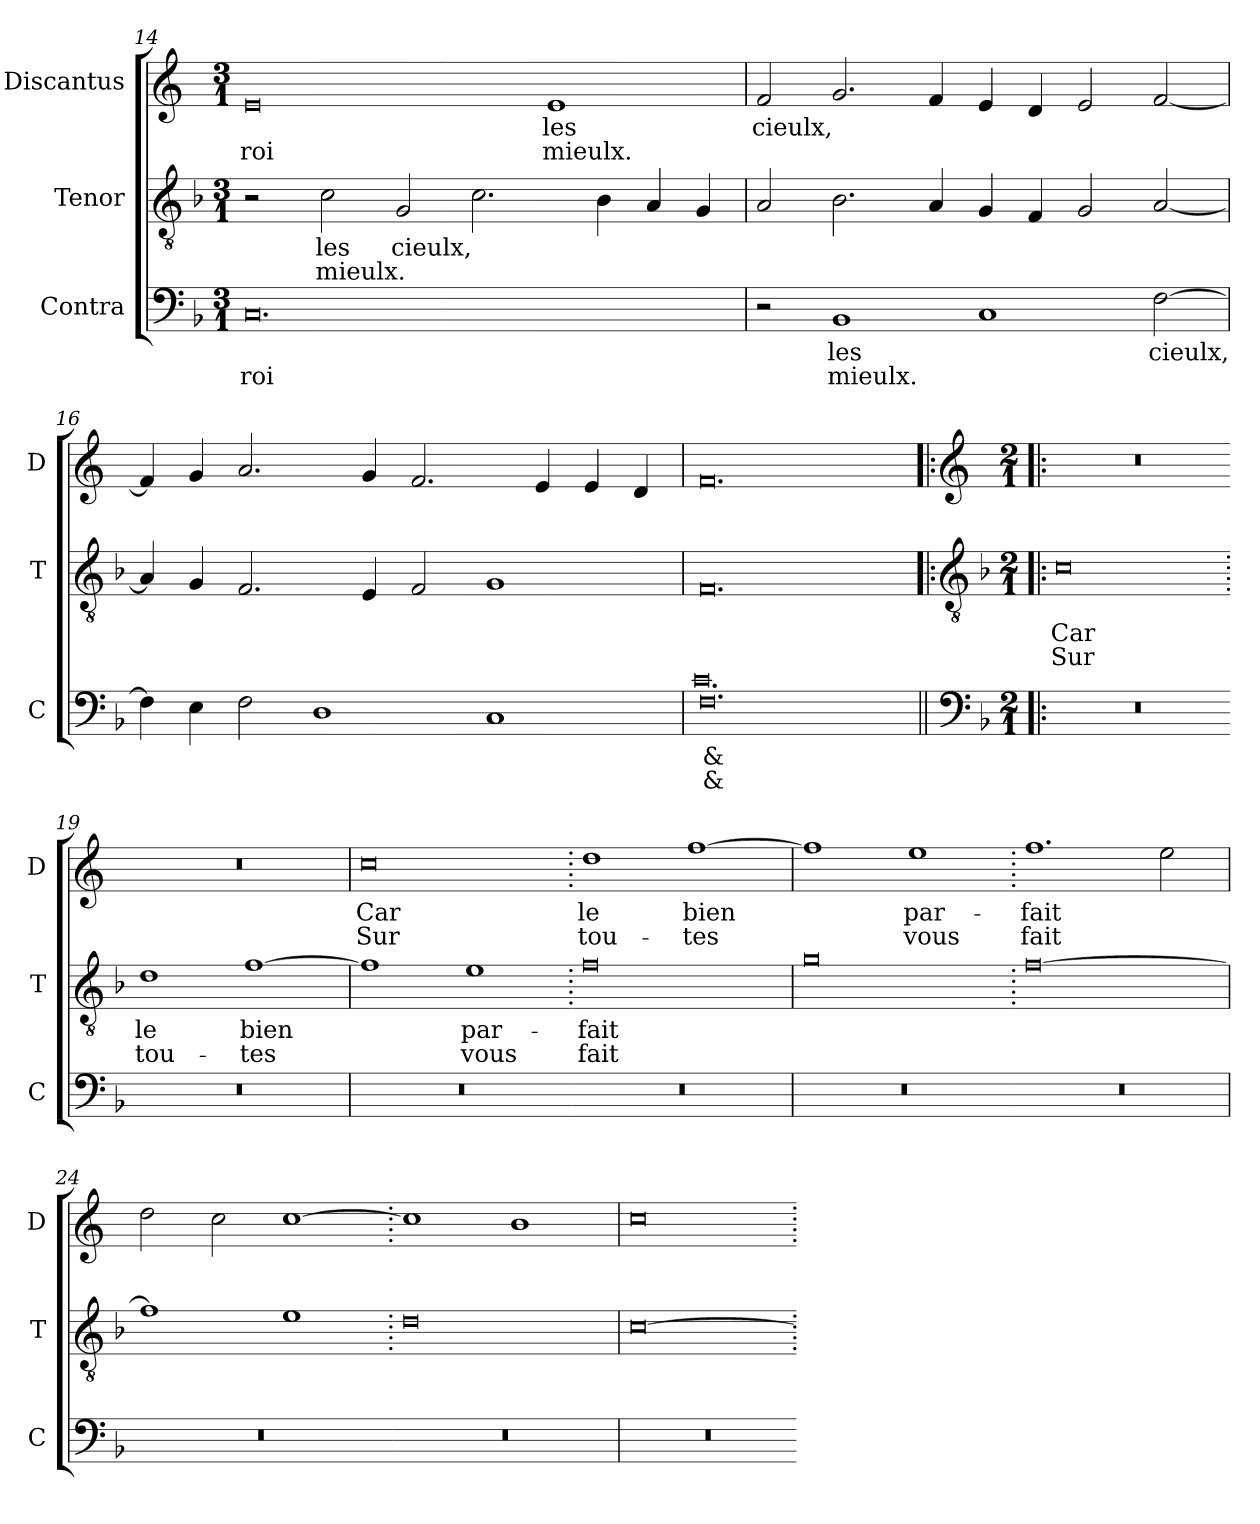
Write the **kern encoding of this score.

**kern	**text	**text	**kern	**text	**text	**kern	**text	**text
*part3	*part3	*part3	*part2	*part2	*part2	*part1	*part1	*part1
*staff3	*staff3	*staff3	*staff2	*staff2	*staff2	*staff1	*staff1	*staff1
*I"Contra	*	*	*I"Tenor	*	*	*I"Discantus	*	*
*I'C	*	*	*I'T	*	*	*I'D	*	*
*clefF4	*	*	*clefGv2	*	*	*clefG2	*	*
*k[b-]	*	*	*k[b-]	*	*	*k[]	*	*
*M3/1	*	*	*M3/1	*	*	*M3/1	*	*
=14	=14	=14	=14	=14	=14	=14	=14	=14
0.C	.	-roi	2r	.	.	0e	.	-roi
.	.	.	2c	les	mieulx.	.	.	.
.	.	.	2G	cieulx,	.	.	.	.
.	.	.	2.c	.	.	.	.	.
.	.	.	.	.	.	1e	les	mieulx.
.	.	.	4B-	.	.	.	.	.
.	.	.	4A	.	.	.	.	.
.	.	.	4G	.	.	.	.	.
=15	=15	=15	=15	=15	=15	=15	=15	=15
2r	.	.	2A	.	.	2f	cieulx,	.
1BB-	les	mieulx.	2.B-	.	.	2.g	.	.
.	.	.	4A	.	.	4f	.	.
1C	.	.	4G	.	.	4e	.	.
.	.	.	4F	.	.	4d	.	.
.	.	.	2G	.	.	2e	.	.
[2F	cieulx,	.	[2A	.	.	[2f	.	.
=16	=16	=16	=16	=16	=16	=16	=16	=16
4F]	.	.	4A]	.	.	4f]	.	.
4E	.	.	4G	.	.	4g	.	.
2F	.	.	2.F	.	.	2.a	.	.
1D	.	.	.	.	.	.	.	.
.	.	.	4E	.	.	4g	.	.
.	.	.	2F	.	.	2.f	.	.
1C	.	.	1G	.	.	.	.	.
.	.	.	.	.	.	4e	.	.
.	.	.	.	.	.	4e	.	.
.	.	.	.	.	.	4d	.	.
=17	=17	=17	=17	=17	=17	=17	=17	=17
*^	*	*	*	*	*	*	*	*
0.F	0.c	&	&	0.F	.	.	0.f	.	.
*v	*v	*	*	*	*	*	*	*	*
!!LO:LB:g=z
=18||	=18!|:	=18!|:	=18!|:	=18!|:	=18!|:	=18!|:	=18!|:	=18!|:
*clefF4	*	*	*clefGv2	*	*	*clefG2	*	*
*k[b-]	*	*	*k[b-]	*	*	*k[]	*	*
*M2/1	*	*	*M2/1	*	*	*M2/1	*	*
*	*	*	*	*	*	*MM320	*	*
0r	.	.	0c	Car	Sur	0r	.	.
=19	=19.	=19.	=19.	=19.	=19.	=19.	=19.	=19.
0r	.	.	1d	le	tou-	0r	.	.
.	.	.	[1f	bien	-tes	.	.	.
=20	=20	=20	=20	=20	=20	=20	=20	=20
0r	.	.	1f]	.	.	0cc	Car	Sur
.	.	.	1e	par-	vous	.	.	.
=21	=21.	=21.	=21.	=21.	=21.	=21.	=21.	=21.
0r	.	.	0f	-fait	fait	1dd	le	tou-
.	.	.	.	.	.	[1ff	bien	-tes
=22	=22	=22	=22	=22	=22	=22	=22	=22
0r	.	.	0g	.	.	1ff]	.	.
.	.	.	.	.	.	1ee	par-	vous
=23	=23.	=23.	=23.	=23.	=23.	=23.	=23.	=23.
0r	.	.	[0f	.	.	1.ff	-fait	fait
.	.	.	.	.	.	2ee	.	.
=24	=24	=24	=24	=24	=24	=24	=24	=24
0r	.	.	1f]	.	.	2dd	.	.
.	.	.	.	.	.	2cc	.	.
.	.	.	1e	.	.	[1cc	.	.
=25	=25.	=25.	=25.	=25.	=25.	=25.	=25.	=25.
0r	.	.	0d	.	.	1cc]	.	.
.	.	.	.	.	.	1b	.	.
=26	=26	=26	=26	=26	=26	=26	=26	=26
0r	.	.	[0c	.	.	0cc	.	.
=	=.	=.	=.	=.	=.	=.	=.	=.
*-	*-	*-	*-	*-	*-	*-	*-	*-
